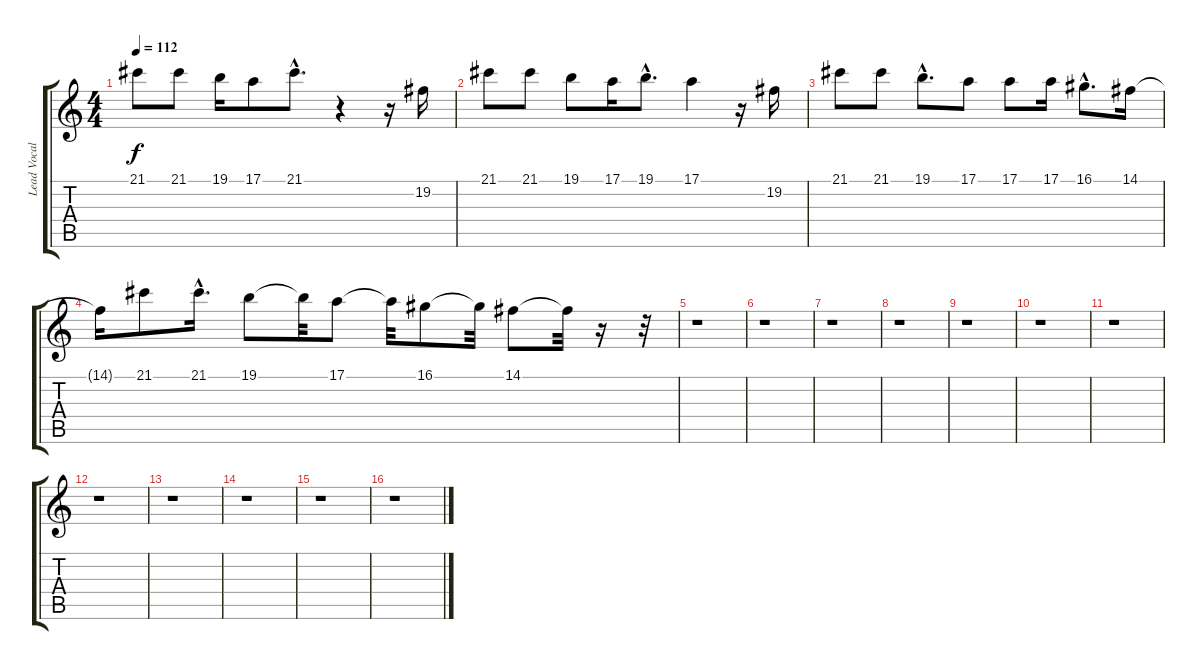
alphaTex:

\track ("Lead Vocals" "Lead Vocal") {instrument altosax}
\staff {score tabs}
\tuning (E4 B3 G3 D3 A2 E2) {hide}
\ts (4 4)
\tempo 112
\clef g2
\ks c
21.1.8{dy f} 21.1.8 19.1.16 17.1.8 21.1{hac}.8{d} r.4 r.16 19.2.16 |
21.1.8 21.1.8 19.1.8 17.1.16 19.1{hac}.8{d} 17.1.4 r.16 19.2.16 |
21.1.8 21.1.8 19.1{hac}.8{d} 17.1.8 17.1.8 17.1.16 16.1{hac}.8{d} 14.1.16 |
14.1{t}.16 21.1.8 21.1{hac}.16{d} 19.1.8 19.1{t}.32 17.1.8 17.1{t}.32 16.1.8 16.1{t}.32 14.1.8 14.1{t}.32 r.16 r.32 |
r.1 |
r.1 |
r.1 |
r.1 |
r.1 |
r.1 |
r.1 |
r.1 |
r.1 |
r.1 |
r.1 |
r.1
